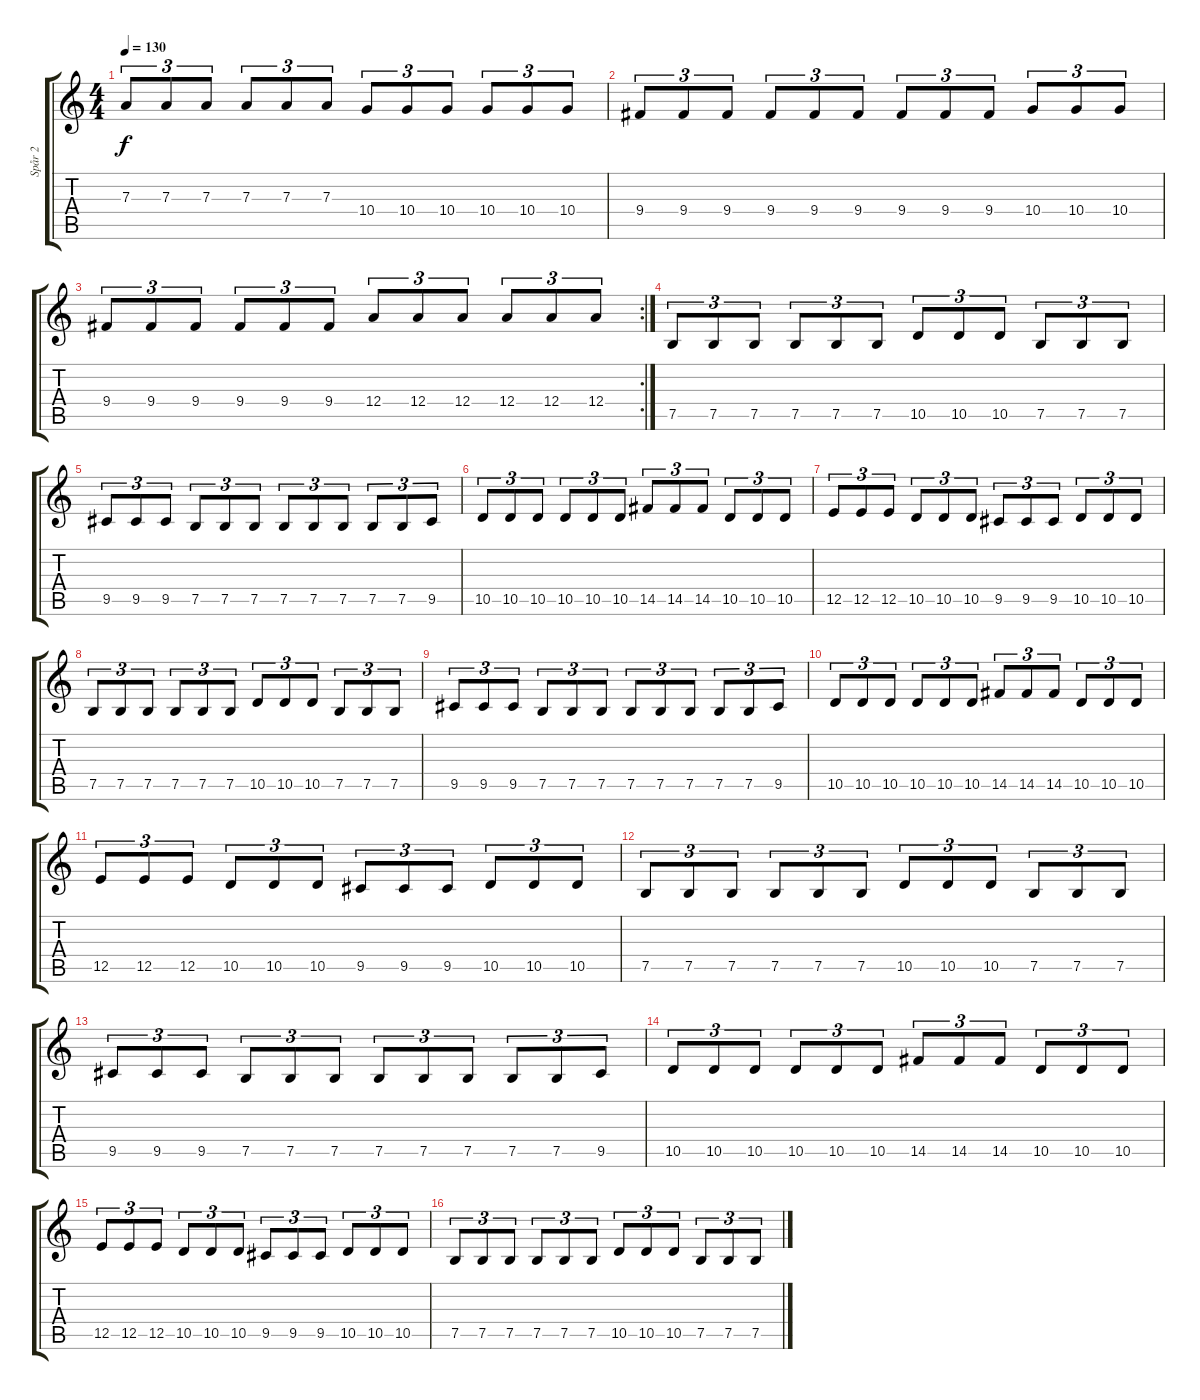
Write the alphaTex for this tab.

\track ("Spår 2" "Spår 2") {instrument distortionguitar}
\staff {score tabs}
\tuning (B3 Gb3 D3 A2 E2 B1) {hide}
\ts (4 4)
\tempo 130
\clef g2
\ks c
7.3.8{tu (3 2) dy f} 7.3.8{tu (3 2)} 7.3.8{tu (3 2)} 7.3.8{tu (3 2)} 7.3.8{tu (3 2)} 7.3.8{tu (3 2)} 10.4.8{tu (3 2)} 10.4.8{tu (3 2)} 10.4.8{tu (3 2)} 10.4.8{tu (3 2)} 10.4.8{tu (3 2)} 10.4.8{tu (3 2)} |
9.4.8{tu (3 2)} 9.4.8{tu (3 2)} 9.4.8{tu (3 2)} 9.4.8{tu (3 2)} 9.4.8{tu (3 2)} 9.4.8{tu (3 2)} 9.4.8{tu (3 2)} 9.4.8{tu (3 2)} 9.4.8{tu (3 2)} 10.4.8{tu (3 2)} 10.4.8{tu (3 2)} 10.4.8{tu (3 2)} |
\rc 2
9.4.8{tu (3 2)} 9.4.8{tu (3 2)} 9.4.8{tu (3 2)} 9.4.8{tu (3 2)} 9.4.8{tu (3 2)} 9.4.8{tu (3 2)} 12.4.8{tu (3 2)} 12.4.8{tu (3 2)} 12.4.8{tu (3 2)} 12.4.8{tu (3 2)} 12.4.8{tu (3 2)} 12.4.8{tu (3 2)} |
7.5.8{tu (3 2)} 7.5.8{tu (3 2)} 7.5.8{tu (3 2)} 7.5.8{tu (3 2)} 7.5.8{tu (3 2)} 7.5.8{tu (3 2)} 10.5.8{tu (3 2)} 10.5.8{tu (3 2)} 10.5.8{tu (3 2)} 7.5.8{tu (3 2)} 7.5.8{tu (3 2)} 7.5.8{tu (3 2)} |
9.5.8{tu (3 2)} 9.5.8{tu (3 2)} 9.5.8{tu (3 2)} 7.5.8{tu (3 2)} 7.5.8{tu (3 2)} 7.5.8{tu (3 2)} 7.5.8{tu (3 2)} 7.5.8{tu (3 2)} 7.5.8{tu (3 2)} 7.5.8{tu (3 2)} 7.5.8{tu (3 2)} 9.5.8{tu (3 2)} |
10.5.8{tu (3 2)} 10.5.8{tu (3 2)} 10.5.8{tu (3 2)} 10.5.8{tu (3 2)} 10.5.8{tu (3 2)} 10.5.8{tu (3 2)} 14.5.8{tu (3 2)} 14.5.8{tu (3 2)} 14.5.8{tu (3 2)} 10.5.8{tu (3 2)} 10.5.8{tu (3 2)} 10.5.8{tu (3 2)} |
12.5.8{tu (3 2)} 12.5.8{tu (3 2)} 12.5.8{tu (3 2)} 10.5.8{tu (3 2)} 10.5.8{tu (3 2)} 10.5.8{tu (3 2)} 9.5.8{tu (3 2)} 9.5.8{tu (3 2)} 9.5.8{tu (3 2)} 10.5.8{tu (3 2)} 10.5.8{tu (3 2)} 10.5.8{tu (3 2)} |
7.5.8{tu (3 2)} 7.5.8{tu (3 2)} 7.5.8{tu (3 2)} 7.5.8{tu (3 2)} 7.5.8{tu (3 2)} 7.5.8{tu (3 2)} 10.5.8{tu (3 2)} 10.5.8{tu (3 2)} 10.5.8{tu (3 2)} 7.5.8{tu (3 2)} 7.5.8{tu (3 2)} 7.5.8{tu (3 2)} |
9.5.8{tu (3 2)} 9.5.8{tu (3 2)} 9.5.8{tu (3 2)} 7.5.8{tu (3 2)} 7.5.8{tu (3 2)} 7.5.8{tu (3 2)} 7.5.8{tu (3 2)} 7.5.8{tu (3 2)} 7.5.8{tu (3 2)} 7.5.8{tu (3 2)} 7.5.8{tu (3 2)} 9.5.8{tu (3 2)} |
10.5.8{tu (3 2)} 10.5.8{tu (3 2)} 10.5.8{tu (3 2)} 10.5.8{tu (3 2)} 10.5.8{tu (3 2)} 10.5.8{tu (3 2)} 14.5.8{tu (3 2)} 14.5.8{tu (3 2)} 14.5.8{tu (3 2)} 10.5.8{tu (3 2)} 10.5.8{tu (3 2)} 10.5.8{tu (3 2)} |
12.5.8{tu (3 2)} 12.5.8{tu (3 2)} 12.5.8{tu (3 2)} 10.5.8{tu (3 2)} 10.5.8{tu (3 2)} 10.5.8{tu (3 2)} 9.5.8{tu (3 2)} 9.5.8{tu (3 2)} 9.5.8{tu (3 2)} 10.5.8{tu (3 2)} 10.5.8{tu (3 2)} 10.5.8{tu (3 2)} |
7.5.8{tu (3 2)} 7.5.8{tu (3 2)} 7.5.8{tu (3 2)} 7.5.8{tu (3 2)} 7.5.8{tu (3 2)} 7.5.8{tu (3 2)} 10.5.8{tu (3 2)} 10.5.8{tu (3 2)} 10.5.8{tu (3 2)} 7.5.8{tu (3 2)} 7.5.8{tu (3 2)} 7.5.8{tu (3 2)} |
9.5.8{tu (3 2)} 9.5.8{tu (3 2)} 9.5.8{tu (3 2)} 7.5.8{tu (3 2)} 7.5.8{tu (3 2)} 7.5.8{tu (3 2)} 7.5.8{tu (3 2)} 7.5.8{tu (3 2)} 7.5.8{tu (3 2)} 7.5.8{tu (3 2)} 7.5.8{tu (3 2)} 9.5.8{tu (3 2)} |
10.5.8{tu (3 2)} 10.5.8{tu (3 2)} 10.5.8{tu (3 2)} 10.5.8{tu (3 2)} 10.5.8{tu (3 2)} 10.5.8{tu (3 2)} 14.5.8{tu (3 2)} 14.5.8{tu (3 2)} 14.5.8{tu (3 2)} 10.5.8{tu (3 2)} 10.5.8{tu (3 2)} 10.5.8{tu (3 2)} |
12.5.8{tu (3 2)} 12.5.8{tu (3 2)} 12.5.8{tu (3 2)} 10.5.8{tu (3 2)} 10.5.8{tu (3 2)} 10.5.8{tu (3 2)} 9.5.8{tu (3 2)} 9.5.8{tu (3 2)} 9.5.8{tu (3 2)} 10.5.8{tu (3 2)} 10.5.8{tu (3 2)} 10.5.8{tu (3 2)} |
7.5.8{tu (3 2)} 7.5.8{tu (3 2)} 7.5.8{tu (3 2)} 7.5.8{tu (3 2)} 7.5.8{tu (3 2)} 7.5.8{tu (3 2)} 10.5.8{tu (3 2)} 10.5.8{tu (3 2)} 10.5.8{tu (3 2)} 7.5.8{tu (3 2)} 7.5.8{tu (3 2)} 7.5.8{tu (3 2)}
